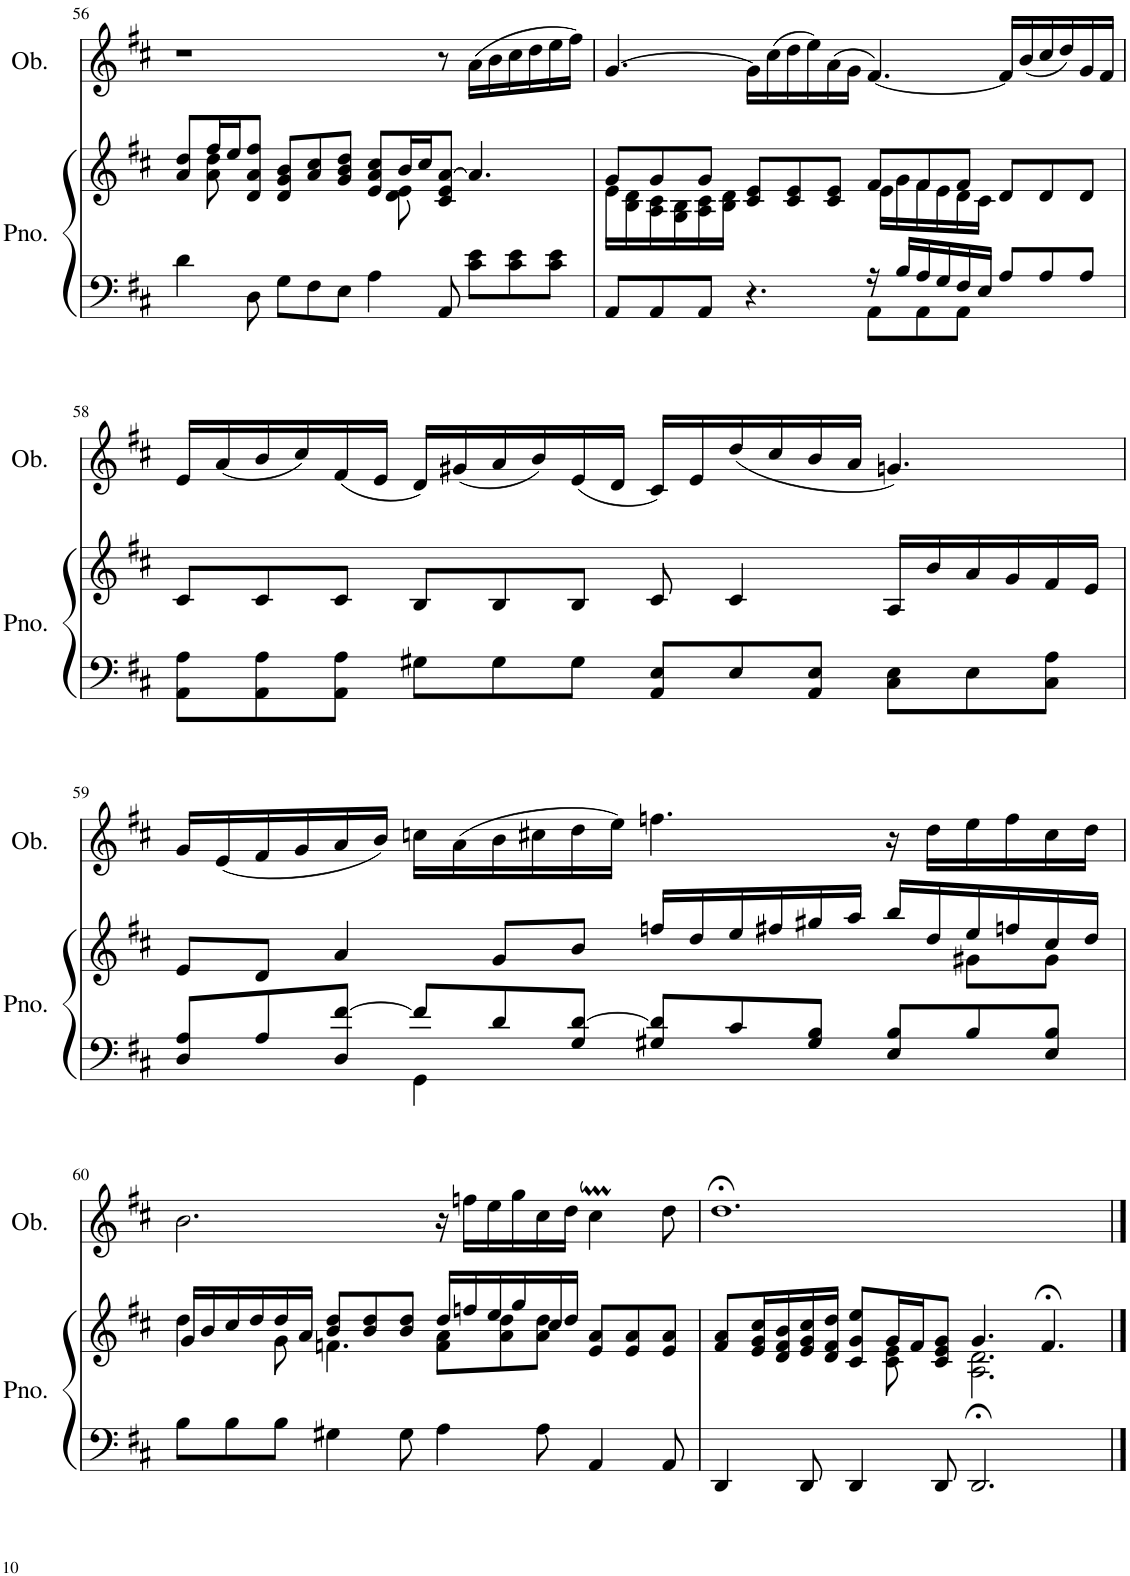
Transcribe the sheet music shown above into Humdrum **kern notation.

**kern	**kern	**kern
*part2	*part2	*part1
*staff3	*staff2	*staff1
*I"Piano	*	*I"Oboe
*I'Pno.	*	*I'Ob.
!!LO:PB:g=z
*clefF4	*clefG2	*clefG2
*k[f#c#]	*k[f#c#]	*k[f#c#]
*M12/8	*M12/8	*M12/8
=56	=56	=56
*	*^	*
4d\	8a/ 8dd/L	8ryy	1r
.	16ff#/L	8a\ 8dd\	.
.	16ee/J	.	.
8D\	8d/ 8a/ 8ff#/J	8ryy	.
*	*v	*v	*
8G\L	8d/ 8g/ 8b/L	.
8F#\	8a/ 8cc#/	.
8E\J	8g/ 8b/ 8dd/J	.
4A\	8e/ 8a/ 8cc#/L	.
*	*^	*
.	16b/L	8d\ 8e\	.
.	16cc#/J	.	.
8AA/	8c#/ 8e/ [8a/J	2ryy	8r
8c#\ 8e\L	4.a/]	.	(16a\LL
.	.	.	16b\
8c#\ 8e\	.	.	16cc#\
.	.	.	16dd\
8c#\ 8e\J	.	.	16ee\
.	.	.	16ff#\JJ)
=57	=57	=57	=57
*^	*	*	*
8AA/L	2.ryy	8g/L	16e\LL	[4.g/
.	.	.	16B\ 16d\	.
8AA/	.	8g/	16A\ 16c#\	.
.	.	.	16G\ 16B\	.
8AA/J	.	8g/J	16A\ 16c#\	.
.	.	.	16B\ 16d\JJ	.
4.r	.	8c#/ 8e/L	4.ryy	16g\LL]
.	.	.	.	(16cc#\
.	.	8c#/ 8e/	.	16dd\
.	.	.	.	16ee\)
.	.	8c#/ 8e/J	.	(16a\
.	.	.	.	16g\JJ
16r	8AA\L	8f#/L	16e\LL	[4.f#/)
16B/LL	.	.	16g\	.
16A/	8AA\	8f#/	16f#\	.
16G/	.	.	16e\	.
16F#/	8AA\J	8f#/J	16d\	.
16E/JJ	.	.	16c#\JJ	.
8A/L	4.ryy	8d/L	4.ryy	16f#/LL]
.	.	.	.	(16b/
8A/	.	8d/	.	16cc#/
.	.	.	.	16dd/)
8A/J	.	8d/J	.	16g/
.	.	.	.	16f#/JJ
*v	*v	*	*	*
*	*v	*v	*
!!LO:LB:g=z
=58	=58	=58
8AA\ 8A\L	8c#/L	16e/LL
.	.	(16a/
8AA\ 8A\	8c#/	16b/
.	.	16cc#/)
8AA\ 8A\J	8c#/J	(16f#/
.	.	16e/JJ
8G#X\L	8B/L	16d/LL)
.	.	(16g#X/
8G#\	8B/	16a/
.	.	16b/)
8G#\J	8B/J	(16e/
.	.	16d/JJ
8AA/ 8E/L	8c#/	16c#/LL)
.	.	16e/
8E/	4c#/	(16dd/
.	.	16cc#/
8AA/ 8E/J	.	16b/
.	.	16a/JJ
8C#\ 8E\L	16A/LL	4.gn/)
.	16b/	.
8E\	16a/	.
.	16g/	.
8C#\ 8A\J	16f#/	.
.	16e/JJ	.
!!LO:LB:g=z
=59	=59	=59
*^	*^	*
8D/ 8A/L	4.ryy	8e/L	4ryy	16g/LL
.	.	.	.	(16e/
8A/	.	8d/J	.	16f#/
.	.	.	.	16g/
*	*	*v	*v	*
8D/ [8f#/J	.	4a/	16a/
.	.	.	16b/JJ)
8f#/L]	4GG\	.	16ccn\LL
.	.	.	(16a\
8d/	.	8g/L	16b\
.	.	.	16cc#X\
8G/ [8d/J	2..ryy	8b/J	16dd\
.	.	.	16ee\JJ)
8G#X/ 8d/]L	.	16ffn/LL	4.ffn\
.	.	16dd/	.
8c#/	.	16ee/	.
.	.	16ff#X/	.
8G#/ 8B/J	.	16gg#X/	.
.	.	16aa/JJ	.
8E/ 8B/L	.	16bb/LL	16r
.	.	16dd/	16dd\LL
*	*	*^	*
8B/	.	16ee/	8g#X\L	16ee\
.	.	16ffn/	.	16ff\
8E/ 8B/J	.	16cc#/	8g#\J	16cc#\
.	.	16dd/JJ	.	16dd\JJ
*v	*v	*	*	*
!!LO:LB:g=z
=60	=60	=60	=60
8B\L	16g/LL	4dd\	2.b\
.	16b/	.	.
8B\	16cc#/	.	.
.	16dd/	.	.
8B\J	16dd/	8g\	.
.	16a/JJ	.	.
4G#X\	8b/ 8dd/L	4.fn\	.
.	8b/ 8dd/	.	.
8G#\	8b/ 8dd/J	.	.
4A\	16dd/LL	8f\ 8a\L	16r
.	16ffn/	.	16ffn\LL
.	16ee/	8a\ 8dd\	16ee\
.	16gg/	.	16gg\
8A\	16cc#/	8a\ 8dd\J	16cc#\
.	16dd/JJ	.	16dd\JJ
4AA/	8e/ 8a/L	4.ryy	4cc#m\
.	8e/ 8a/	.	.
8AA/	8e/ 8a/J	.	8dd\
=61	=61	=61	=61
4DD/	8f#/ 8a/L	2ryy	1.dd;<
.	16e/ 16g/ 16cc#/L	.	.
.	16d/ 16f#/ 16b/	.	.
8DD/	16e/ 16g/ 16cc#/	.	.
.	16d/ 16f#/ 16dd/JJ	.	.
4DD/	8c#/ 8g/ 8ee/L	.	.
.	16g/L	8c#\ 8e\	.
.	16f#/J	.	.
8DD/	8c#/ 8e/ 8g/J	8ryy	.
2.DD;</	4.g/	2.A\ 2.d\	.
.	4.f#;</	.	.
*	*v	*v	*
==	==	==
*-	*-	*-
